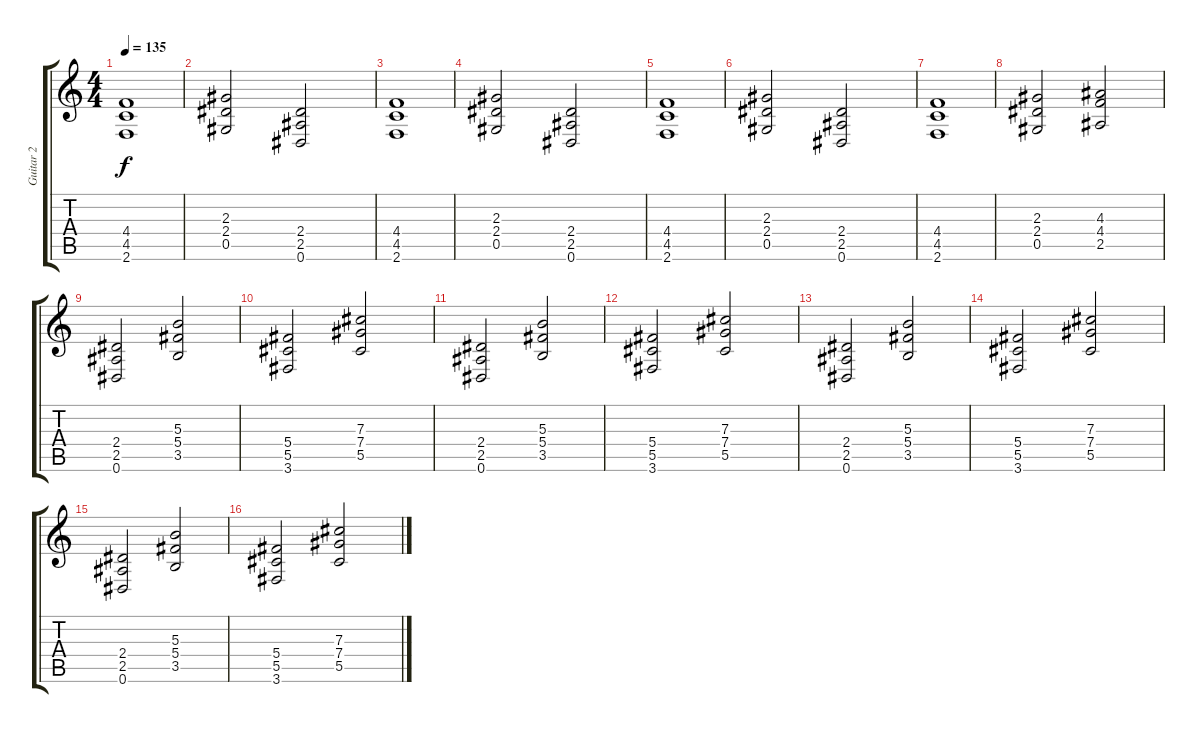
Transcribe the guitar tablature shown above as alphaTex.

\track ("Guitar 2" "Guitar 2") {instrument overdrivenguitar}
\staff {score tabs}
\tuning (Eb4 Bb3 Gb3 Db3 Ab2 Eb2) {hide}
\ts (4 4)
\tempo 135
\clef g2
\ks c
(4.4 4.5 2.6).1{dy f} |
(2.3 2.4 0.5).2 (2.4 2.5 0.6).2 |
(4.4 4.5 2.6).1 |
(2.3 2.4 0.5).2 (2.4 2.5 0.6).2 |
(4.4 4.5 2.6).1 |
(2.3 2.4 0.5).2 (2.4 2.5 0.6).2 |
(4.4 4.5 2.6).1 |
(2.3 2.4 0.5).2 (4.3 4.4 2.5).2 |
(2.4 2.5 0.6).2 (5.3 5.4 3.5).2 |
(5.4 5.5 3.6).2 (7.3 7.4 5.5).2 |
(2.4 2.5 0.6).2 (5.3 5.4 3.5).2 |
(5.4 5.5 3.6).2 (7.3 7.4 5.5).2 |
(2.4 2.5 0.6).2 (5.3 5.4 3.5).2 |
(5.4 5.5 3.6).2 (7.3 7.4 5.5).2 |
(2.4 2.5 0.6).2 (5.3 5.4 3.5).2 |
(5.4 5.5 3.6).2 (7.3 7.4 5.5).2
